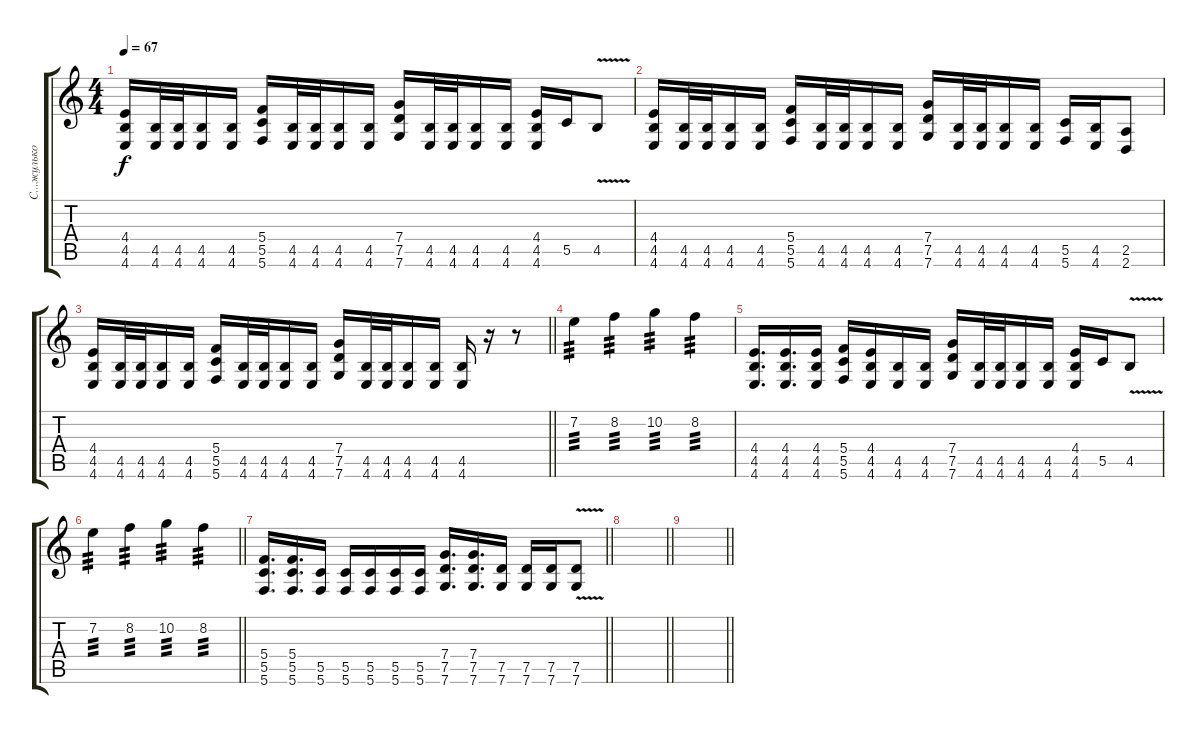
\track ("С...жульковатый" "С...жулько") {instrument distortionguitar}
\staff {score tabs}
\tuning (D4 A3 F3 C3 G2 C2) {hide}
\ts (4 4)
\tempo 67
\clef g2
\ks c
(4.4 4.5 4.6).16{dy f} (4.5 4.6).32 (4.5 4.6).32 (4.5 4.6).16 (4.5 4.6).16 (5.4 5.5 5.6).16 (4.5 4.6).32 (4.5 4.6).32 (4.5 4.6).16 (4.5 4.6).16 (7.4 7.5 7.6).16 (4.5 4.6).32 (4.5 4.6).32 (4.5 4.6).16 (4.5 4.6).16 (4.4 4.5 4.6).16 5.5.16 4.5{v}.8 |
(4.4 4.5 4.6).16 (4.5 4.6).32 (4.5 4.6).32 (4.5 4.6).16 (4.5 4.6).16 (5.4 5.5 5.6).16 (4.5 4.6).32 (4.5 4.6).32 (4.5 4.6).16 (4.5 4.6).16 (7.4 7.5 7.6).16 (4.5 4.6).32 (4.5 4.6).32 (4.5 4.6).16 (4.5 4.6).16 (5.5 5.6).16 (4.5 4.6).16 (2.5 2.6).8 |
\barLineRight lightlight
(4.4 4.5 4.6).16 (4.5 4.6).32 (4.5 4.6).32 (4.5 4.6).16 (4.5 4.6).16 (5.4 5.5 5.6).16 (4.5 4.6).32 (4.5 4.6).32 (4.5 4.6).16 (4.5 4.6).16 (7.4 7.5 7.6).16 (4.5 4.6).32 (4.5 4.6).32 (4.5 4.6).16 (4.5 4.6).16 (4.5 4.6).16 r.16 r.8 |
7.2.4{tp 3} 8.2.4{tp 3} 10.2.4{tp 3} 8.2.4{tp 3} |
(4.4 4.5 4.6).16{d} (4.4 4.5 4.6).16{d} (4.4 4.5 4.6).16 (5.4 5.5 5.6).16 (4.4 4.5 4.6).16 (4.5 4.6).16 (4.5 4.6).16 (7.4 7.5 7.6).16 (4.5 4.6).32 (4.5 4.6).32 (4.5 4.6).16 (4.5 4.6).16 (4.4 4.5 4.6).16 5.5.16 4.5{v}.8 |
\barLineRight lightlight
7.2.4{tp 3} 8.2.4{tp 3} 10.2.4{tp 3} 8.2.4{tp 3} |
\barLineRight lightlight
(5.4 5.5 5.6).16{d} (5.4 5.5 5.6).16{d} (5.5 5.6).16 (5.5 5.6).16 (5.5 5.6).16 (5.5 5.6).16 (5.5 5.6).16 (7.4 7.5 7.6).16{d} (7.4 7.5 7.6).16{d} (7.5 7.6).16 (7.5 7.6).16 (7.5 7.6).16 (7.5{v} 7.6{v}).8 |
\barLineRight lightlight
|
\barLineRight lightlight
